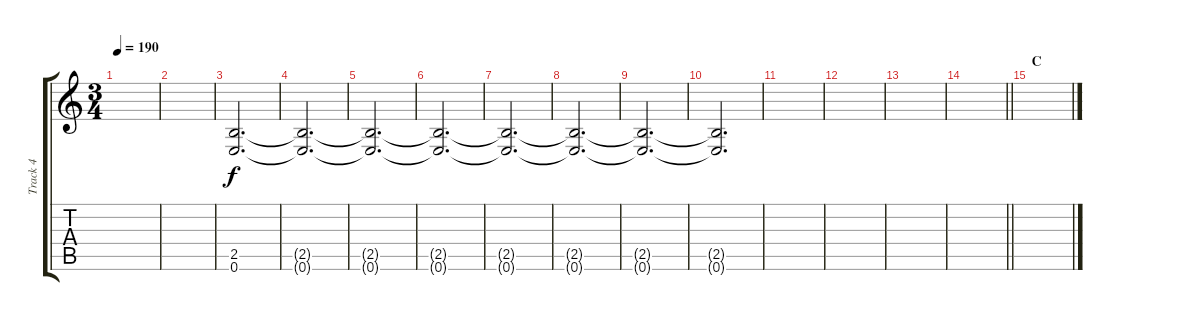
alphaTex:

\track ("Track 4" "Track 4") {instrument distortionguitar}
\staff {score tabs}
\tuning (E4 B3 G3 D3 A2 E2) {hide}
\ts (3 4)
\tempo 190
\clef g2
\ks c
|
|
(2.5 0.6).2{d} |
(2.5{t} 0.6{t}).2{d} |
(2.5{t} 0.6{t}).2{d} |
(2.5{t} 0.6{t}).2{d volume 0} |
(2.5{t} 0.6{t}).2{d} |
(2.5{t} 0.6{t}).2{d} |
(2.5{t} 0.6{t}).2{d} |
(2.5{t} 0.6{t}).2{d} |
|
|
|
\barLineRight lightlight
|
\section ("" "C")
